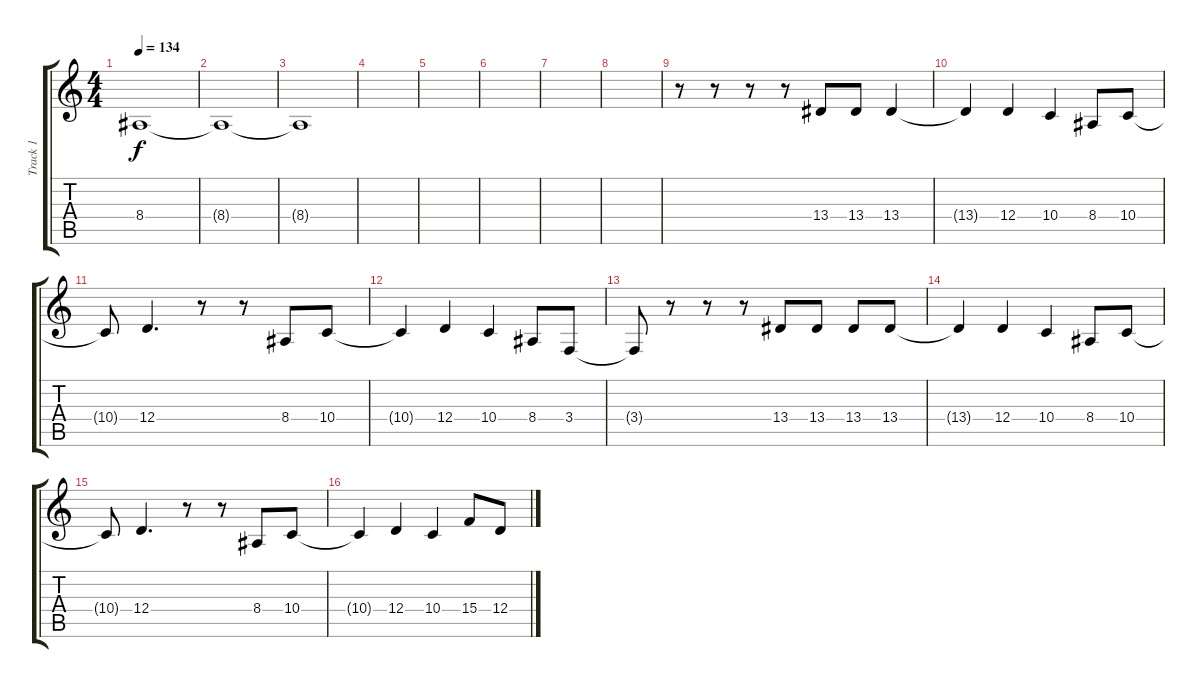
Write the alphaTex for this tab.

\track ("Track 1" "Track 1") {instrument clarinet}
\staff {score tabs}
\tuning (E4 B3 G3 D3 A2 E2) {hide}
\ts (4 4)
\tempo 134
\clef g2
\ks c
8.4{t}.1{dy f} |
8.4{t}.1 |
8.4{t}.1 |
|
|
|
|
|
r.8 r.8 r.8 r.8 13.4.8 13.4.8 13.4.4 |
13.4{t}.4 12.4.4 10.4.4 8.4.8 10.4.8 |
10.4{t}.8 12.4.4{d} r.8 r.8 8.4.8 10.4.8 |
10.4{t}.4 12.4.4 10.4.4 8.4.8 3.4.8 |
3.4{t}.8 r.8 r.8 r.8 13.4.8 13.4.8 13.4.8 13.4.8 |
13.4{t}.4 12.4.4 10.4.4 8.4.8 10.4.8 |
10.4{t}.8 12.4.4{d} r.8 r.8 8.4.8 10.4.8 |
10.4{t}.4 12.4.4 10.4.4 15.4.8 12.4.8
